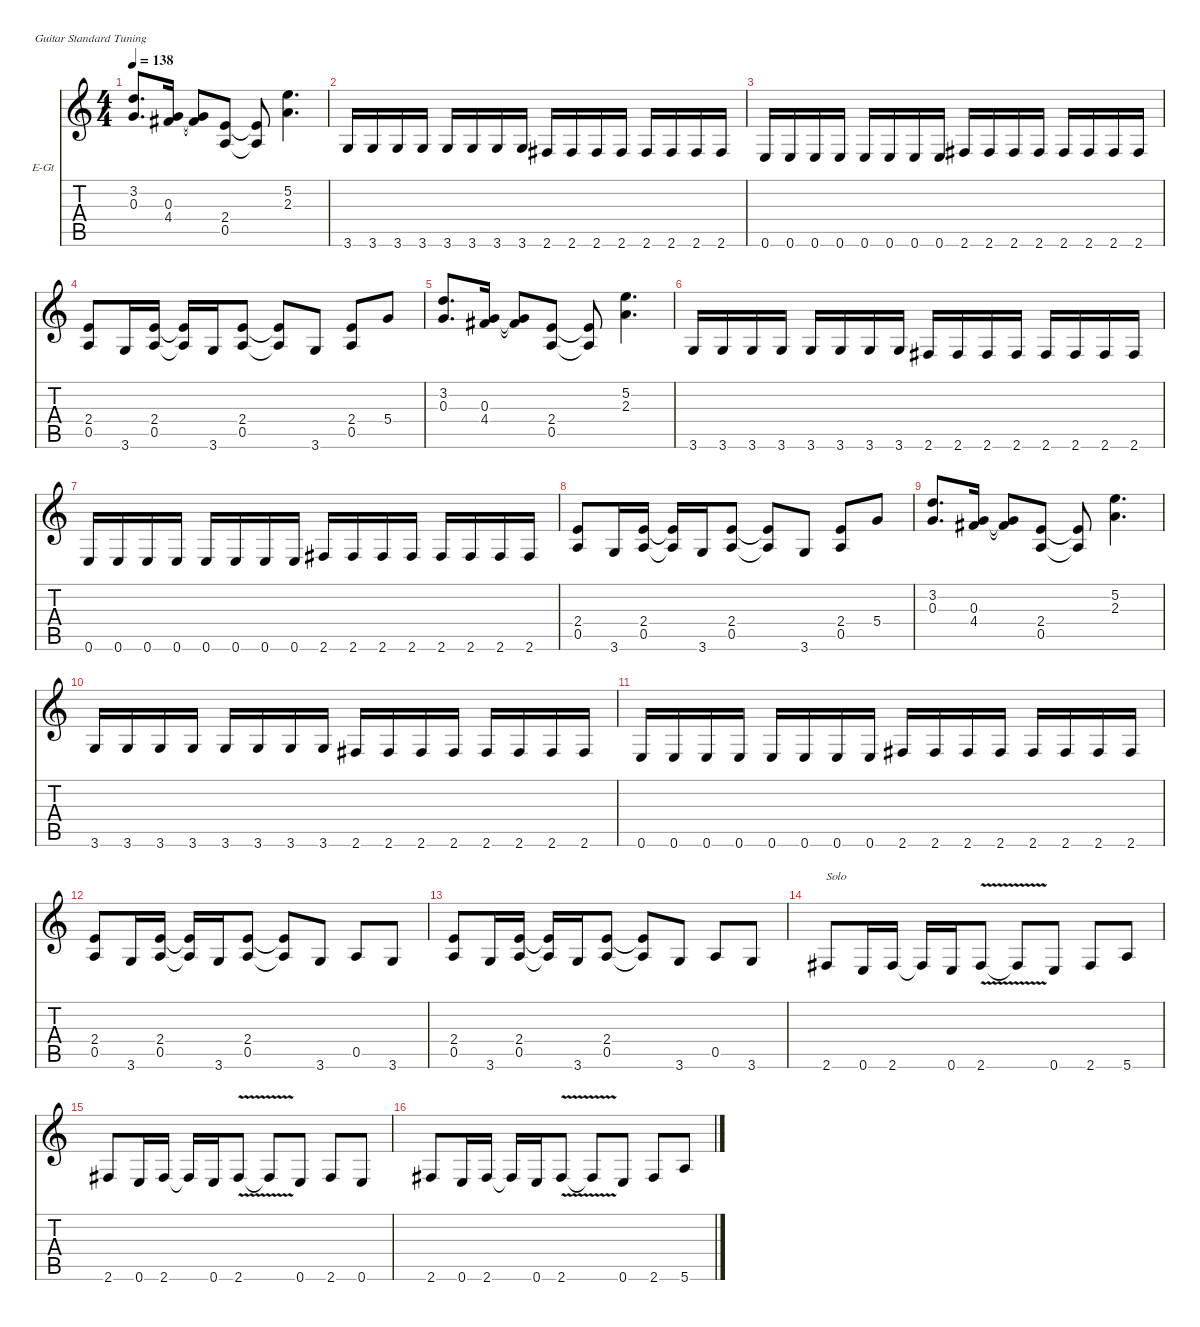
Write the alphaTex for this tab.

\hideDynamics
\bracketExtendMode nobrackets
\firstSystemTrackNameOrientation horizontal
\otherSystemsTrackNameOrientation horizontal
\track ("Joe Satriani" "E-Gt") {instrument distortionguitar}
\staff {score tabs}
\tuning (E4 B3 G3 D3 A2 E2)
\ts (4 4)
\tempo 138
\clef g2
\ks c
(3.2 0.3).8{d dy f beam Up} (0.3 4.4{acc #}).16{beam Up} (0.3{t} 4.4{t acc #}).8{beam Up} (2.4 0.5).8{beam Up} (2.4{t} 0.5{t}).8{beam Up} (5.2 2.3).4{d beam Down} |
3.6.16{beam Up} 3.6.16{beam Up} 3.6.16{beam Up} 3.6.16{beam Up} 3.6.16{beam Up} 3.6.16{beam Up} 3.6.16{beam Up} 3.6.16{beam Up} 2.6{acc #}.16{beam Up} 2.6{acc #}.16{beam Up} 2.6{acc #}.16{beam Up} 2.6{acc #}.16{beam Up} 2.6{acc #}.16{beam Up} 2.6{acc #}.16{beam Up} 2.6{acc #}.16{beam Up} 2.6{acc #}.16{beam Up} |
0.6.16{beam Up} 0.6.16{beam Up} 0.6.16{beam Up} 0.6.16{beam Up} 0.6.16{beam Up} 0.6.16{beam Up} 0.6.16{beam Up} 0.6.16{beam Up} 2.6{acc #}.16{beam Up} 2.6{acc #}.16{beam Up} 2.6{acc #}.16{beam Up} 2.6{acc #}.16{beam Up} 2.6{acc #}.16{beam Up} 2.6{acc #}.16{beam Up} 2.6{acc #}.16{beam Up} 2.6{acc #}.16{beam Up} |
(2.4 0.5).8{beam Up} 3.6.16{beam Up} (2.4 0.5).16{beam Up} (2.4{t} 0.5{t}).16{beam Up} 3.6.16{beam Up} (2.4 0.5).8{beam Up} (2.4{t} 0.5{t}).8{beam Up} 3.6.8{beam Up} (2.4 0.5).8{beam Up} 5.4.8{beam Up} |
(3.2 0.3).8{d beam Up} (0.3 4.4{acc #}).16{beam Up} (0.3{t} 4.4{t acc #}).8{beam Up} (2.4 0.5).8{beam Up} (2.4{t} 0.5{t}).8{beam Up} (5.2 2.3).4{d beam Down} |
3.6.16{beam Up} 3.6.16{beam Up} 3.6.16{beam Up} 3.6.16{beam Up} 3.6.16{beam Up} 3.6.16{beam Up} 3.6.16{beam Up} 3.6.16{beam Up} 2.6{acc #}.16{beam Up} 2.6{acc #}.16{beam Up} 2.6{acc #}.16{beam Up} 2.6{acc #}.16{beam Up} 2.6{acc #}.16{beam Up} 2.6{acc #}.16{beam Up} 2.6{acc #}.16{beam Up} 2.6{acc #}.16{beam Up} |
0.6.16{beam Up} 0.6.16{beam Up} 0.6.16{beam Up} 0.6.16{beam Up} 0.6.16{beam Up} 0.6.16{beam Up} 0.6.16{beam Up} 0.6.16{beam Up} 2.6{acc #}.16{beam Up} 2.6{acc #}.16{beam Up} 2.6{acc #}.16{beam Up} 2.6{acc #}.16{beam Up} 2.6{acc #}.16{beam Up} 2.6{acc #}.16{beam Up} 2.6{acc #}.16{beam Up} 2.6{acc #}.16{beam Up} |
(2.4 0.5).8{beam Up} 3.6.16{beam Up} (2.4 0.5).16{beam Up} (2.4{t} 0.5{t}).16{beam Up} 3.6.16{beam Up} (2.4 0.5).8{beam Up} (2.4{t} 0.5{t}).8{beam Up} 3.6.8{beam Up} (2.4 0.5).8{beam Up} 5.4.8{beam Up} |
(3.2 0.3).8{d beam Up} (0.3 4.4{acc #}).16{beam Up} (0.3{t} 4.4{t acc #}).8{beam Up} (2.4 0.5).8{beam Up} (2.4{t} 0.5{t}).8{beam Up} (5.2 2.3).4{d beam Down} |
3.6.16{beam Up} 3.6.16{beam Up} 3.6.16{beam Up} 3.6.16{beam Up} 3.6.16{beam Up} 3.6.16{beam Up} 3.6.16{beam Up} 3.6.16{beam Up} 2.6{acc #}.16{beam Up} 2.6{acc #}.16{beam Up} 2.6{acc #}.16{beam Up} 2.6{acc #}.16{beam Up} 2.6{acc #}.16{beam Up} 2.6{acc #}.16{beam Up} 2.6{acc #}.16{beam Up} 2.6{acc #}.16{beam Up} |
0.6.16{beam Up} 0.6.16{beam Up} 0.6.16{beam Up} 0.6.16{beam Up} 0.6.16{beam Up} 0.6.16{beam Up} 0.6.16{beam Up} 0.6.16{beam Up} 2.6{acc #}.16{beam Up} 2.6{acc #}.16{beam Up} 2.6{acc #}.16{beam Up} 2.6{acc #}.16{beam Up} 2.6{acc #}.16{beam Up} 2.6{acc #}.16{beam Up} 2.6{acc #}.16{beam Up} 2.6{acc #}.16{beam Up} |
(2.4 0.5).8{beam Up} 3.6.16{beam Up} (2.4 0.5).16{beam Up} (2.4{t} 0.5{t}).16{beam Up} 3.6.16{beam Up} (2.4 0.5).8{beam Up} (2.4{t} 0.5{t}).8{beam Up} 3.6.8{beam Up} 0.5.8{beam Up} 3.6.8{beam Up} |
(2.4 0.5).8{beam Up} 3.6.16{beam Up} (2.4 0.5).16{beam Up} (2.4{t} 0.5{t}).16{beam Up} 3.6.16{beam Up} (2.4 0.5).8{beam Up} (2.4{t} 0.5{t}).8{beam Up} 3.6.8{beam Up} 0.5.8{beam Up} 3.6.8{beam Up} |
2.6{acc #}.8{txt "Solo" beam Up} 0.6.16{beam Up} 2.6{acc #}.16{beam Up} 2.6{t acc #}.16{beam Up} 0.6.16{beam Up} 2.6{v acc #}.8{beam Up} 2.6{v t acc #}.8{beam Up} 0.6.8{beam Up} 2.6{acc #}.8{beam Up} 5.6.8{beam Up} |
2.6{acc #}.8{beam Up} 0.6.16{beam Up} 2.6{acc #}.16{beam Up} 2.6{t acc #}.16{beam Up} 0.6.16{beam Up} 2.6{v acc #}.8{beam Up} 2.6{v t acc #}.8{beam Up} 0.6.8{beam Up} 2.6{acc #}.8{beam Up} 0.6.8{beam Up} |
2.6{acc #}.8{beam Up} 0.6.16{beam Up} 2.6{acc #}.16{beam Up} 2.6{t acc #}.16{beam Up} 0.6.16{beam Up} 2.6{v acc #}.8{beam Up} 2.6{v t acc #}.8{beam Up} 0.6.8{beam Up} 2.6{acc #}.8{beam Up} 5.6.8{beam Up}
